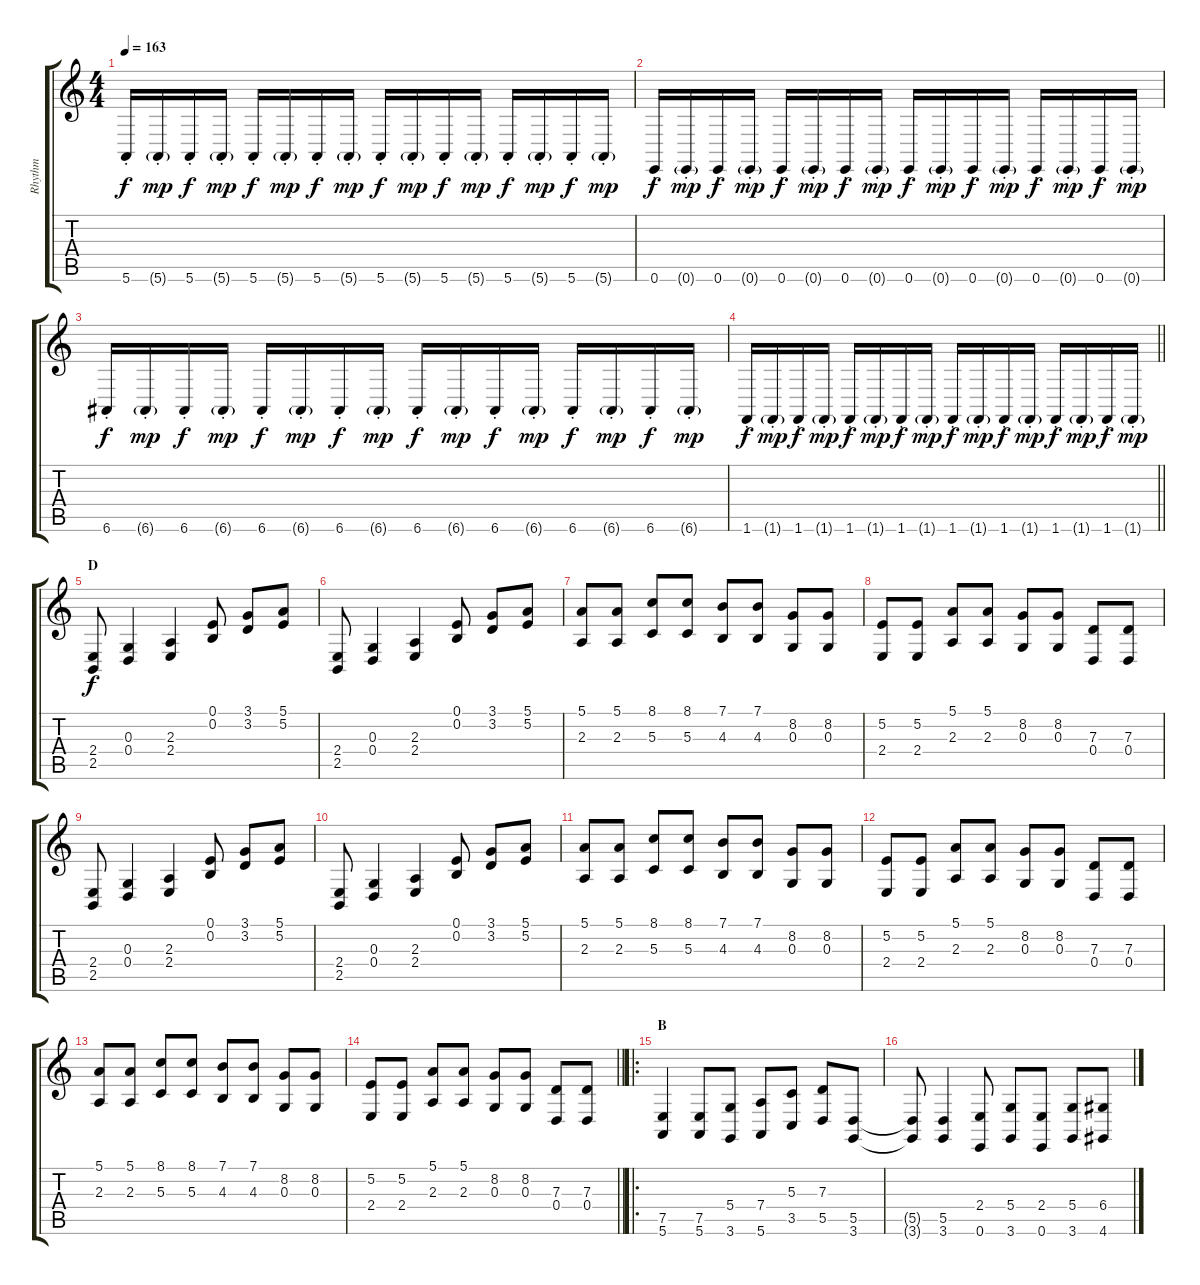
\track ("Rhythm" "Rhythm") {instrument lead8bassandlead}
\staff {score tabs}
\tuning (E4 B3 G3 D3 A2 E2) {hide}
\ts (4 4)
\tempo 163
\clef g2
\ks c
5.6{st}.16{dy f} 5.6{g st}.16{dy mp} 5.6{st}.16{dy f} 5.6{g st}.16{dy mp} 5.6{st}.16{dy f} 5.6{g st}.16{dy mp} 5.6{st}.16{dy f} 5.6{g st}.16{dy mp} 5.6{st}.16{dy f} 5.6{g st}.16{dy mp} 5.6{st}.16{dy f} 5.6{g st}.16{dy mp} 5.6{st}.16{dy f} 5.6{g st}.16{dy mp} 5.6{st}.16{dy f} 5.6{g st}.16{dy mp} |
0.6{st}.16{dy f} 0.6{g st}.16{dy mp} 0.6{st}.16{dy f} 0.6{g st}.16{dy mp} 0.6{st}.16{dy f} 0.6{g st}.16{dy mp} 0.6{st}.16{dy f} 0.6{g st}.16{dy mp} 0.6{st}.16{dy f} 0.6{g st}.16{dy mp} 0.6{st}.16{dy f} 0.6{g st}.16{dy mp} 0.6{st}.16{dy f} 0.6{g st}.16{dy mp} 0.6{st}.16{dy f} 0.6{g st}.16{dy mp} |
6.6{st}.16{dy f} 6.6{g st}.16{dy mp} 6.6{st}.16{dy f} 6.6{g st}.16{dy mp} 6.6{st}.16{dy f} 6.6{g st}.16{dy mp} 6.6{st}.16{dy f} 6.6{g st}.16{dy mp} 6.6{st}.16{dy f} 6.6{g st}.16{dy mp} 6.6{st}.16{dy f} 6.6{g st}.16{dy mp} 6.6{st}.16{dy f} 6.6{g st}.16{dy mp} 6.6{st}.16{dy f} 6.6{g st}.16{dy mp} |
\barLineRight lightlight
1.6{st}.16{dy f} 1.6{g st}.16{dy mp} 1.6{st}.16{dy f} 1.6{g st}.16{dy mp} 1.6{st}.16{dy f} 1.6{g st}.16{dy mp} 1.6{st}.16{dy f} 1.6{g st}.16{dy mp} 1.6{st}.16{dy f} 1.6{g st}.16{dy mp} 1.6{st}.16{dy f} 1.6{g st}.16{dy mp} 1.6{st}.16{dy f} 1.6{g st}.16{dy mp} 1.6{st}.16{dy f} 1.6{g st}.16{dy mp} |
\section ("" "D")
(2.4 2.5).8{dy f} (0.3 0.4).4 (2.3 2.4).4 (0.1 0.2).8 (3.1 3.2).8 (5.1 5.2).8 |
(2.4 2.5).8 (0.3 0.4).4 (2.3 2.4).4 (0.1 0.2).8 (3.1 3.2).8 (5.1 5.2).8 |
(5.1 2.3).8 (5.1 2.3).8 (8.1 5.3).8 (8.1 5.3).8 (7.1 4.3).8 (7.1 4.3).8 (8.2 0.3).8 (8.2 0.3).8 |
(5.2 2.4).8 (5.2 2.4).8 (5.1 2.3).8 (5.1 2.3).8 (8.2 0.3).8 (8.2 0.3).8 (7.3 0.4).8 (7.3 0.4).8 |
(2.4 2.5).8 (0.3 0.4).4 (2.3 2.4).4 (0.1 0.2).8 (3.1 3.2).8 (5.1 5.2).8 |
(2.4 2.5).8 (0.3 0.4).4 (2.3 2.4).4 (0.1 0.2).8 (3.1 3.2).8 (5.1 5.2).8 |
(5.1 2.3).8 (5.1 2.3).8 (8.1 5.3).8 (8.1 5.3).8 (7.1 4.3).8 (7.1 4.3).8 (8.2 0.3).8 (8.2 0.3).8 |
(5.2 2.4).8 (5.2 2.4).8 (5.1 2.3).8 (5.1 2.3).8 (8.2 0.3).8 (8.2 0.3).8 (7.3 0.4).8 (7.3 0.4).8 |
(5.1 2.3).8 (5.1 2.3).8 (8.1 5.3).8 (8.1 5.3).8 (7.1 4.3).8 (7.1 4.3).8 (8.2 0.3).8 (8.2 0.3).8 |
\barLineRight lightlight
(5.2 2.4).8 (5.2 2.4).8 (5.1 2.3).8 (5.1 2.3).8 (8.2 0.3).8 (8.2 0.3).8 (7.3 0.4).8 (7.3 0.4).8 |
\ro
\section ("" "B")
(7.5 5.6).4 (7.5 5.6).8 (5.4 3.6).8 (7.4 5.6).8 (5.3 3.5).8 (7.3 5.5).8 (5.5 3.6).8 |
(5.5{t} 3.6{t}).8 (5.5 3.6).4 (2.4 0.6).8 (5.4 3.6).8 (2.4 0.6).8 (5.4 3.6).8 (6.4 4.6).8
